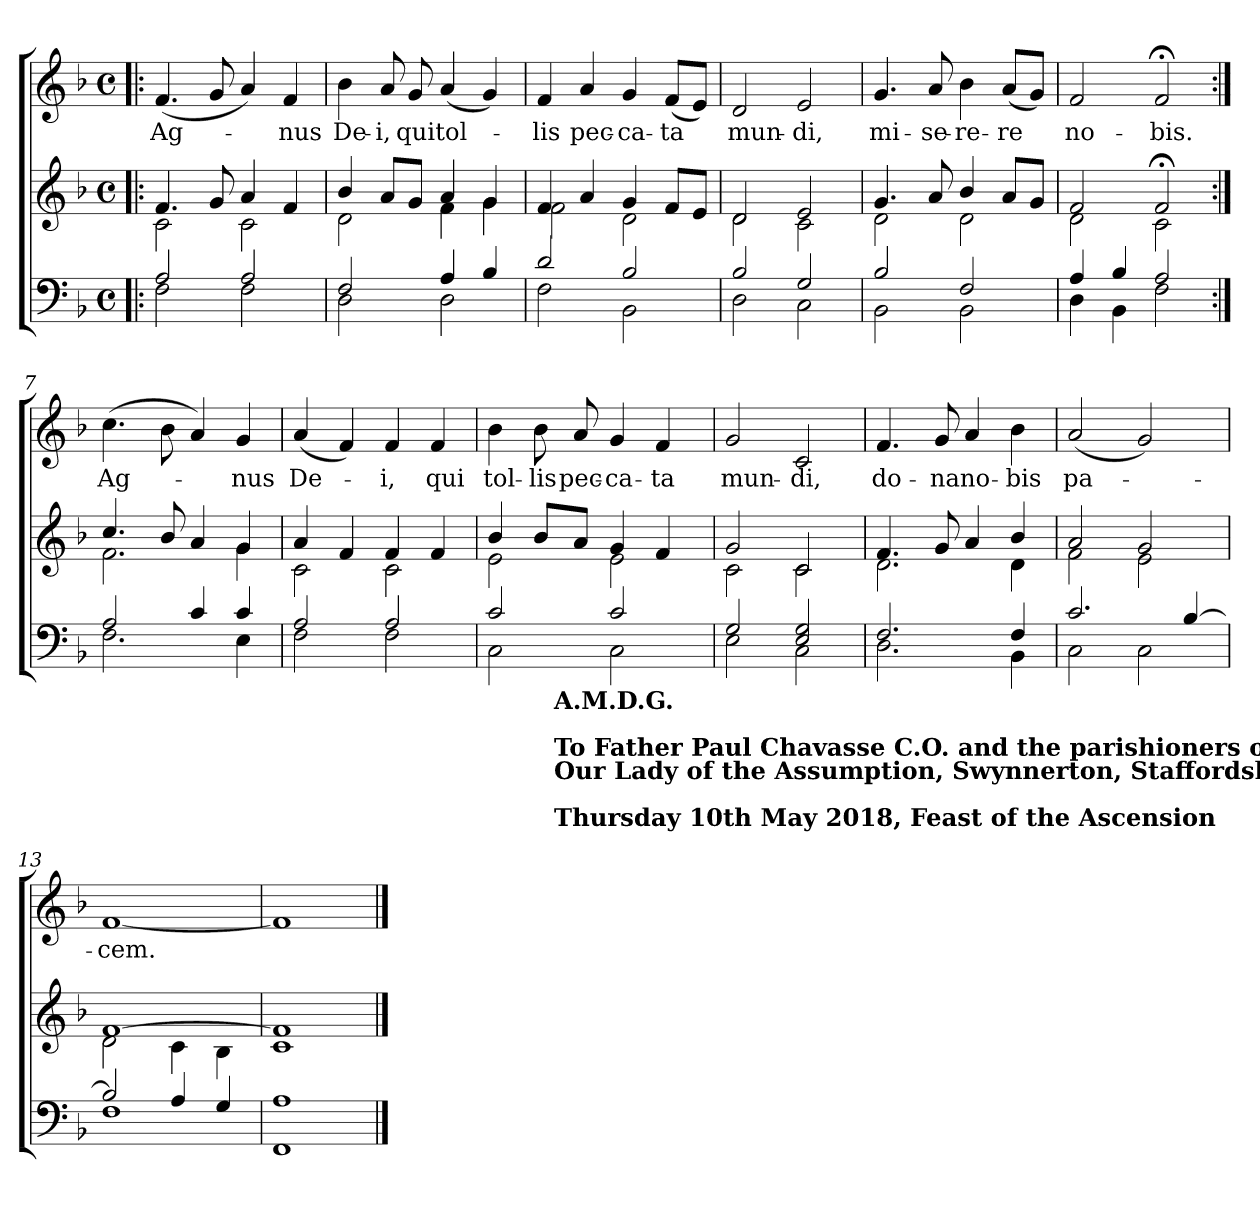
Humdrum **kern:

**kern	**kern	**kern	**text
*part2	*part2	*part1	*part1
*staff3	*staff2	*staff1	*staff1
*clefF4	*clefG2	*clefG2	*
*k[b-]	*k[b-]	*k[b-]	*
*F:	*F:	*F:	*
*M4/4	*M4/4	*M4/4	*
*met(c)	*met(c)	*met(c)	*
=1!|:	=1!|:	=1!|:	=1!|:
*^	*^	*	*
!	!	!	!	!	!LO:LY:b
2A/	2F\	4.f/	2c\	(<4.f/	Ag-
.	.	8g/	.	8g/	.
2A/	2F\	4a/	2c\	4a/)	.
!	!	!	!	!	!LO:LY:b
.	.	4f/	.	4f/	-nus
=2	=2	=2	=2	=2	=2
!	!	!	!	!	!LO:LY:b
2F/	2D\	4b-/	2d\	4b-\	De-
!	!	!	!	!	!LO:LY:b
.	.	8a/L	.	8a/	-i,
!	!	!	!	!	!LO:LY:b
.	.	8g/J	.	8g/	qui
!	!	!	!	!	!LO:LY:b
4A/	2D\	4a/	4f\	(<4a/	tol-
4B-/	.	4g/	4g\	4g/)	.
=3	=3	=3	=3	=3	=3
!	!	!	!	!	!LO:LY:b
2d/	2F\	4f/	2f\	4f/	-lis
!	!	!	!	!	!LO:LY:b
.	.	4a/	.	4a/	pec-
!	!	!	!	!	!LO:LY:b
2B-/	2BB-\	4g/	2d\	4g/	-ca-
!	!	!	!	!	!LO:LY:b
.	.	8f/L	.	(<8f/L	-ta
.	.	8e/J	.	8e/J)	.
=4	=4	=4	=4	=4	=4
!	!	!	!	!	!LO:LY:b
2B-/	2D\	2d/	2d\	2d/	mun-
!	!	!	!	!	!LO:LY:b
2G/	2C\	2e/	2c\	2e/	-di,
!!LO:LB:g=z
=5	=5	=5	=5	=5	=5
!	!	!	!	!	!LO:LY:b
2B-/	2BB-\	4.g/	2d\	4.g/	mi-
!	!	!	!	!	!LO:LY:b
.	.	8a/	.	8a/	-se-
!	!	!	!	!	!LO:LY:b
2F/	2BB-\	4b-/	2d\	4b-\	-re-
!	!	!	!	!	!LO:LY:b
.	.	8a/L	.	(<8a/L	-re
.	.	8g/J	.	8g/J)	.
=6	=6	=6	=6	=6	=6
!	!	!	!	!	!LO:LY:b
4A/	4D\	2f/	2d\	2f/	no-
4B-/	4BB-\	.	.	.	.
!	!	!	!	!	!LO:LY:b
2A/	2F\	2f;</	2c\	2f;</	-bis.
=7:|!	=7:|!	=7:|!	=7:|!	=7:|!	=7:|!
!	!	!	!	!	!LO:LY:b
2A/	2.F\	4.cc/	2.f\	(>4.cc\	Ag-
.	.	8b-/	.	8b-\	.
4c/	.	4a/	.	4a/)	.
!	!	!	!	!	!LO:LY:b
4c/	4E\	4g/	4g\	4g/	-nus
=8	=8	=8	=8	=8	=8
!	!	!	!	!	!LO:LY:b
2A/	2F\	4a/	2c\	(<4a/	De-
.	.	4f/	.	4f/)	.
!	!	!	!	!	!LO:LY:b
2A/	2F\	4f/	2c\	4f/	-i,
!	!	!	!	!	!LO:LY:b
.	.	4f/	.	4f/	qui
!!LO:LB:g=z
=9	=9	=9	=9	=9	=9
!	!	!	!	!	!LO:LY:b
*	*^	*	*	*	*
2c/	2C\	4ryy	4b-/	2e\	4b-\	tol-
!	!	!	!	!	!	!LO:LY:b
.	.	16ryy	8b-/L	.	8b-\	-lis
!	!	!LO:TX:b:B:t=A.M.D.G.\n\nTo Father Paul Chavasse C.O. and the parishioners of \nOur Lady of the Assumption, Swynnerton, Staffordshire\n\nThursday 10th May 2018, Feast of the Ascension	!	!	!	!
.	.	2ryy	.	.	.	.
!	!	!	!	!	!	!LO:LY:b
.	.	.	8a/J	.	8a/	pec-
!	!	!	!	!	!	!LO:LY:b
2c/	2C\	.	4g/	2e\	4g/	-ca-
!	!	!	!	!	!	!LO:LY:b
.	.	.	4f/	.	4f/	-ta
.	.	8.ryy	.	.	.	.
=10	=10	=10	=10	=10	=10	=10
!	!	!	!	!	!	!LO:LY:b
*	*v	*v	*	*	*	*
2G/	2E\	2g/	2c\	2g/	mun-
!	!	!	!	!	!LO:LY:b
2E/ 2G/	2C\	2c/	2c\	2c/	-di,
=11	=11	=11	=11	=11	=11
!	!	!	!	!	!LO:LY:b
2.F/	2.D\	4.f/	2.d\	4.f/	do-
!	!	!	!	!	!LO:LY:b
.	.	8g/	.	8g/	-na
!	!	!	!	!	!LO:LY:b
.	.	4a/	.	4a/	no-
!	!	!	!	!	!LO:LY:b
4F/	4BB-\	4b-/	4d\	4b-\	-bis
=12	=12	=12	=12	=12	=12
!	!	!	!	!	!LO:LY:b
2.c/	2C\	2a/	2f\	(<2a/	pa-
.	2C\	2g/	2e\	2g/)	.
[>4B-/	.	.	.	.	.
=13	=13	=13	=13	=13	=13
!	!	!	!	!	!LO:LY:b
2B-/]	1F	[>1f	2d\	[1f	-cem.
4A/	.	.	4c\	.	.
4G/	.	.	4B-\	.	.
=14	=14	=14	=14	=14	=14
1A	1FF	1f]	1c	1f]	.
*v	*v	*	*	*	*
*	*v	*v	*	*
==	==	==	==
*-	*-	*-	*-
